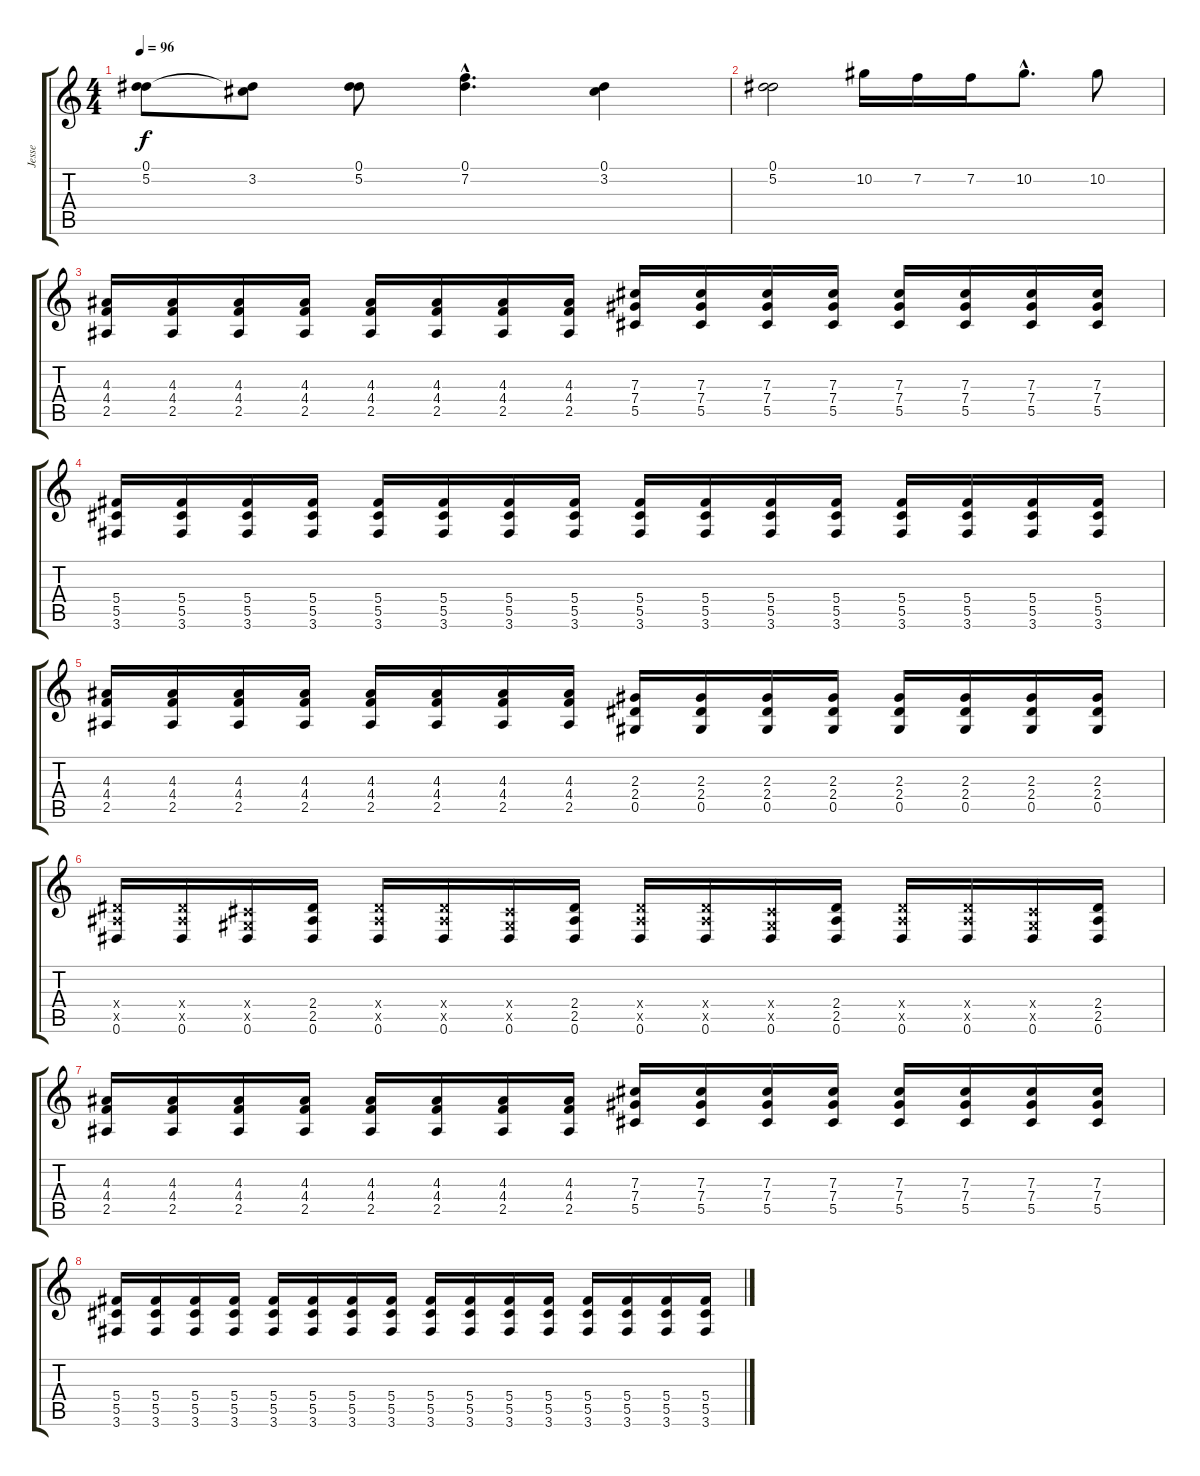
\track ("Jesse" "Jesse") {instrument electricguitarjazz}
\staff {score tabs}
\tuning (Eb4 Bb3 Gb3 Db3 Ab2 Eb2) {hide}
\ts (4 4)
\tempo 96
\clef g2
\ks c
(0.1 5.2).8{dy f} (0.1{t} 3.2).8 (0.1 5.2).8 (0.1{hac} 7.2{hac}).4{d} (0.1 3.2).4 |
(0.1 5.2).2 10.2.16 7.2.16 7.2.16 10.2{hac}.8{d} 10.2.8 |
(4.3 4.4 2.5).16{instrument distortionguitar} (4.3 4.4 2.5).16 (4.3 4.4 2.5).16 (4.3 4.4 2.5).16 (4.3 4.4 2.5).16 (4.3 4.4 2.5).16 (4.3 4.4 2.5).16 (4.3 4.4 2.5).16 (7.3 7.4 5.5).16 (7.3 7.4 5.5).16 (7.3 7.4 5.5).16 (7.3 7.4 5.5).16 (7.3 7.4 5.5).16 (7.3 7.4 5.5).16 (7.3 7.4 5.5).16 (7.3 7.4 5.5).16 |
(5.4 5.5 3.6).16 (5.4 5.5 3.6).16 (5.4 5.5 3.6).16 (5.4 5.5 3.6).16 (5.4 5.5 3.6).16 (5.4 5.5 3.6).16 (5.4 5.5 3.6).16 (5.4 5.5 3.6).16 (5.4 5.5 3.6).16 (5.4 5.5 3.6).16 (5.4 5.5 3.6).16 (5.4 5.5 3.6).16 (5.4 5.5 3.6).16 (5.4 5.5 3.6).16 (5.4 5.5 3.6).16 (5.4 5.5 3.6).16 |
(4.3 4.4 2.5).16{instrument distortionguitar} (4.3 4.4 2.5).16 (4.3 4.4 2.5).16 (4.3 4.4 2.5).16 (4.3 4.4 2.5).16 (4.3 4.4 2.5).16 (4.3 4.4 2.5).16 (4.3 4.4 2.5).16 (2.3 2.4 0.5).16 (2.3 2.4 0.5).16 (2.3 2.4 0.5).16 (2.3 2.4 0.5).16 (2.3 2.4 0.5).16 (2.3 2.4 0.5).16 (2.3 2.4 0.5).16 (2.3 2.4 0.5).16 |
(2.4{x} 2.5{x} 0.6).16 (2.4{x} 2.5{x} 0.6).16 (0.4{x} 0.5{x} 0.6).16 (2.4 2.5 0.6).16 (2.4{x} 2.5{x} 0.6).16 (2.4{x} 2.5{x} 0.6).16 (0.4{x} 0.5{x} 0.6).16 (2.4 2.5 0.6).16 (2.4{x} 2.5{x} 0.6).16 (2.4{x} 2.5{x} 0.6).16 (0.4{x} 0.5{x} 0.6).16 (2.4 2.5 0.6).16 (2.4{x} 2.5{x} 0.6).16 (2.4{x} 2.5{x} 0.6).16 (0.4{x} 0.5{x} 0.6).16 (2.4 2.5 0.6).16 |
(4.3 4.4 2.5).16{instrument distortionguitar} (4.3 4.4 2.5).16 (4.3 4.4 2.5).16 (4.3 4.4 2.5).16 (4.3 4.4 2.5).16 (4.3 4.4 2.5).16 (4.3 4.4 2.5).16 (4.3 4.4 2.5).16 (7.3 7.4 5.5).16 (7.3 7.4 5.5).16 (7.3 7.4 5.5).16 (7.3 7.4 5.5).16 (7.3 7.4 5.5).16 (7.3 7.4 5.5).16 (7.3 7.4 5.5).16 (7.3 7.4 5.5).16 |
(5.4 5.5 3.6).16 (5.4 5.5 3.6).16 (5.4 5.5 3.6).16 (5.4 5.5 3.6).16 (5.4 5.5 3.6).16 (5.4 5.5 3.6).16 (5.4 5.5 3.6).16 (5.4 5.5 3.6).16 (5.4 5.5 3.6).16 (5.4 5.5 3.6).16 (5.4 5.5 3.6).16 (5.4 5.5 3.6).16 (5.4 5.5 3.6).16 (5.4 5.5 3.6).16 (5.4 5.5 3.6).16 (5.4 5.5 3.6).16
